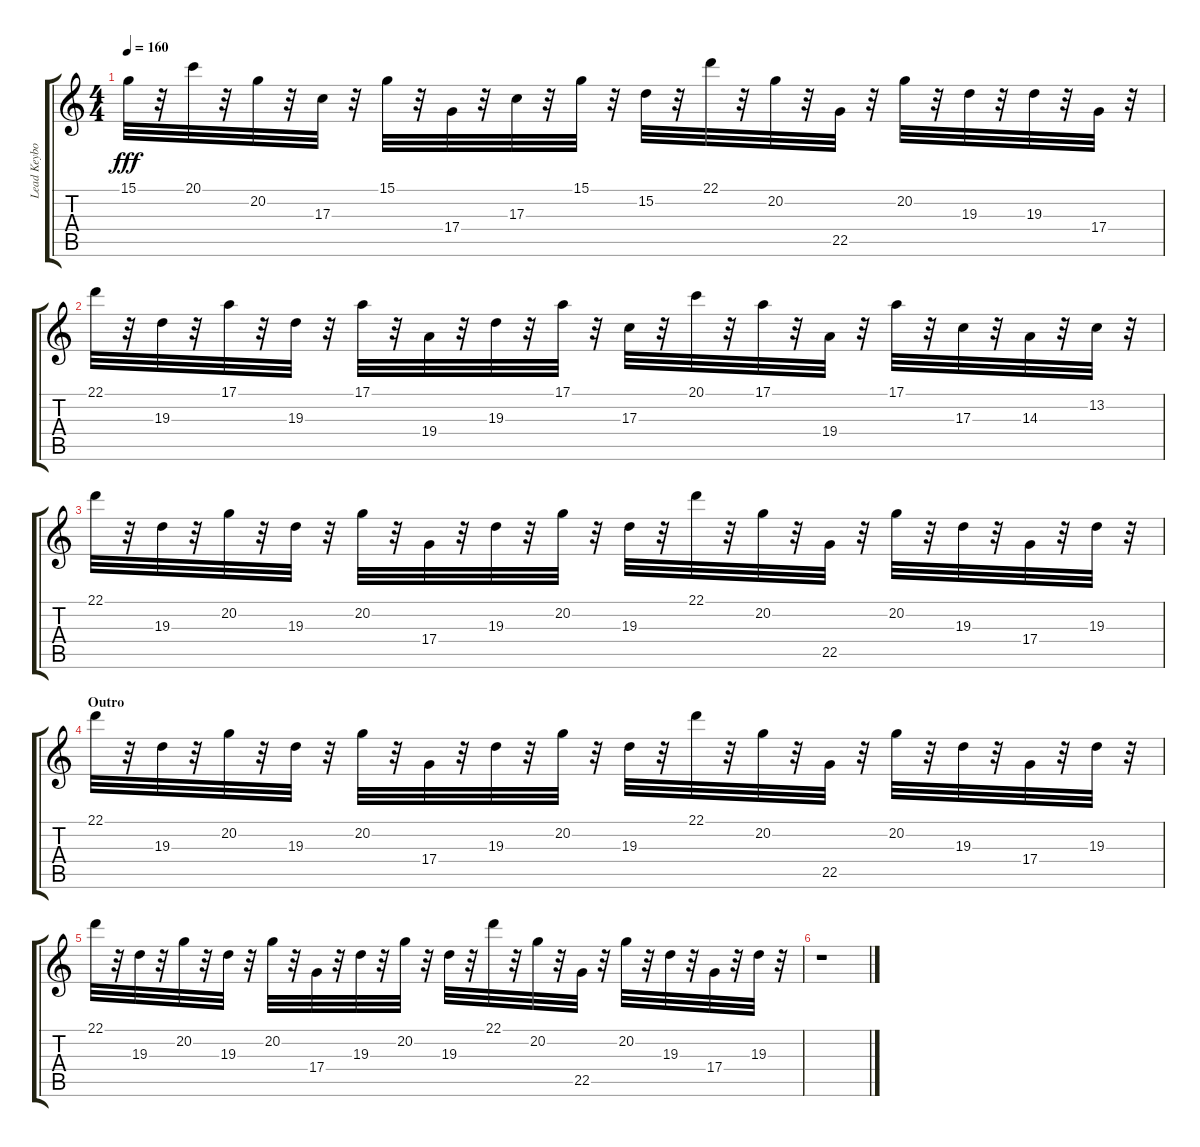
\track ("Lead Keyboard Melody" "Lead Keybo") {instrument harpsichord}
\staff {score tabs}
\tuning (E4 B3 G3 D3 A2 E2) {hide}
\ts (4 4)
\tempo 160
\clef g2
\ks c
15.1.32{dy fff} r.32 20.1.32 r.32 20.2.32 r.32 17.3.32 r.32 15.1.32 r.32 17.4.32 r.32 17.3.32 r.32 15.1.32 r.32 15.2.32 r.32 22.1.32 r.32 20.2.32 r.32 22.5.32 r.32 20.2.32 r.32 19.3.32 r.32 19.3.32 r.32 17.4.32 r.32 |
22.1.32 r.32 19.3.32 r.32 17.1.32 r.32 19.3.32 r.32 17.1.32 r.32 19.4.32 r.32 19.3.32 r.32 17.1.32 r.32 17.3.32 r.32 20.1.32 r.32 17.1.32 r.32 19.4.32 r.32 17.1.32 r.32 17.3.32 r.32 14.3.32 r.32 13.2.32 r.32 |
22.1.32 r.32 19.3.32 r.32 20.2.32 r.32 19.3.32 r.32 20.2.32 r.32 17.4.32 r.32 19.3.32 r.32 20.2.32 r.32 19.3.32 r.32 22.1.32 r.32 20.2.32 r.32 22.5.32 r.32 20.2.32 r.32 19.3.32 r.32 17.4.32 r.32 19.3.32 r.32 |
\section ("" "Outro")
22.1.32 r.32 19.3.32 r.32 20.2.32 r.32 19.3.32 r.32 20.2.32 r.32 17.4.32 r.32 19.3.32 r.32 20.2.32 r.32 19.3.32 r.32 22.1.32 r.32 20.2.32 r.32 22.5.32 r.32 20.2.32 r.32 19.3.32 r.32 17.4.32 r.32 19.3.32 r.32 |
22.1.32 r.32 19.3.32 r.32 20.2.32 r.32 19.3.32 r.32 20.2.32 r.32 17.4.32 r.32 19.3.32 r.32 20.2.32 r.32 19.3.32 r.32 22.1.32 r.32 20.2.32 r.32 22.5.32 r.32 20.2.32 r.32 19.3.32 r.32 17.4.32 r.32 19.3.32 r.32 |
r.1
